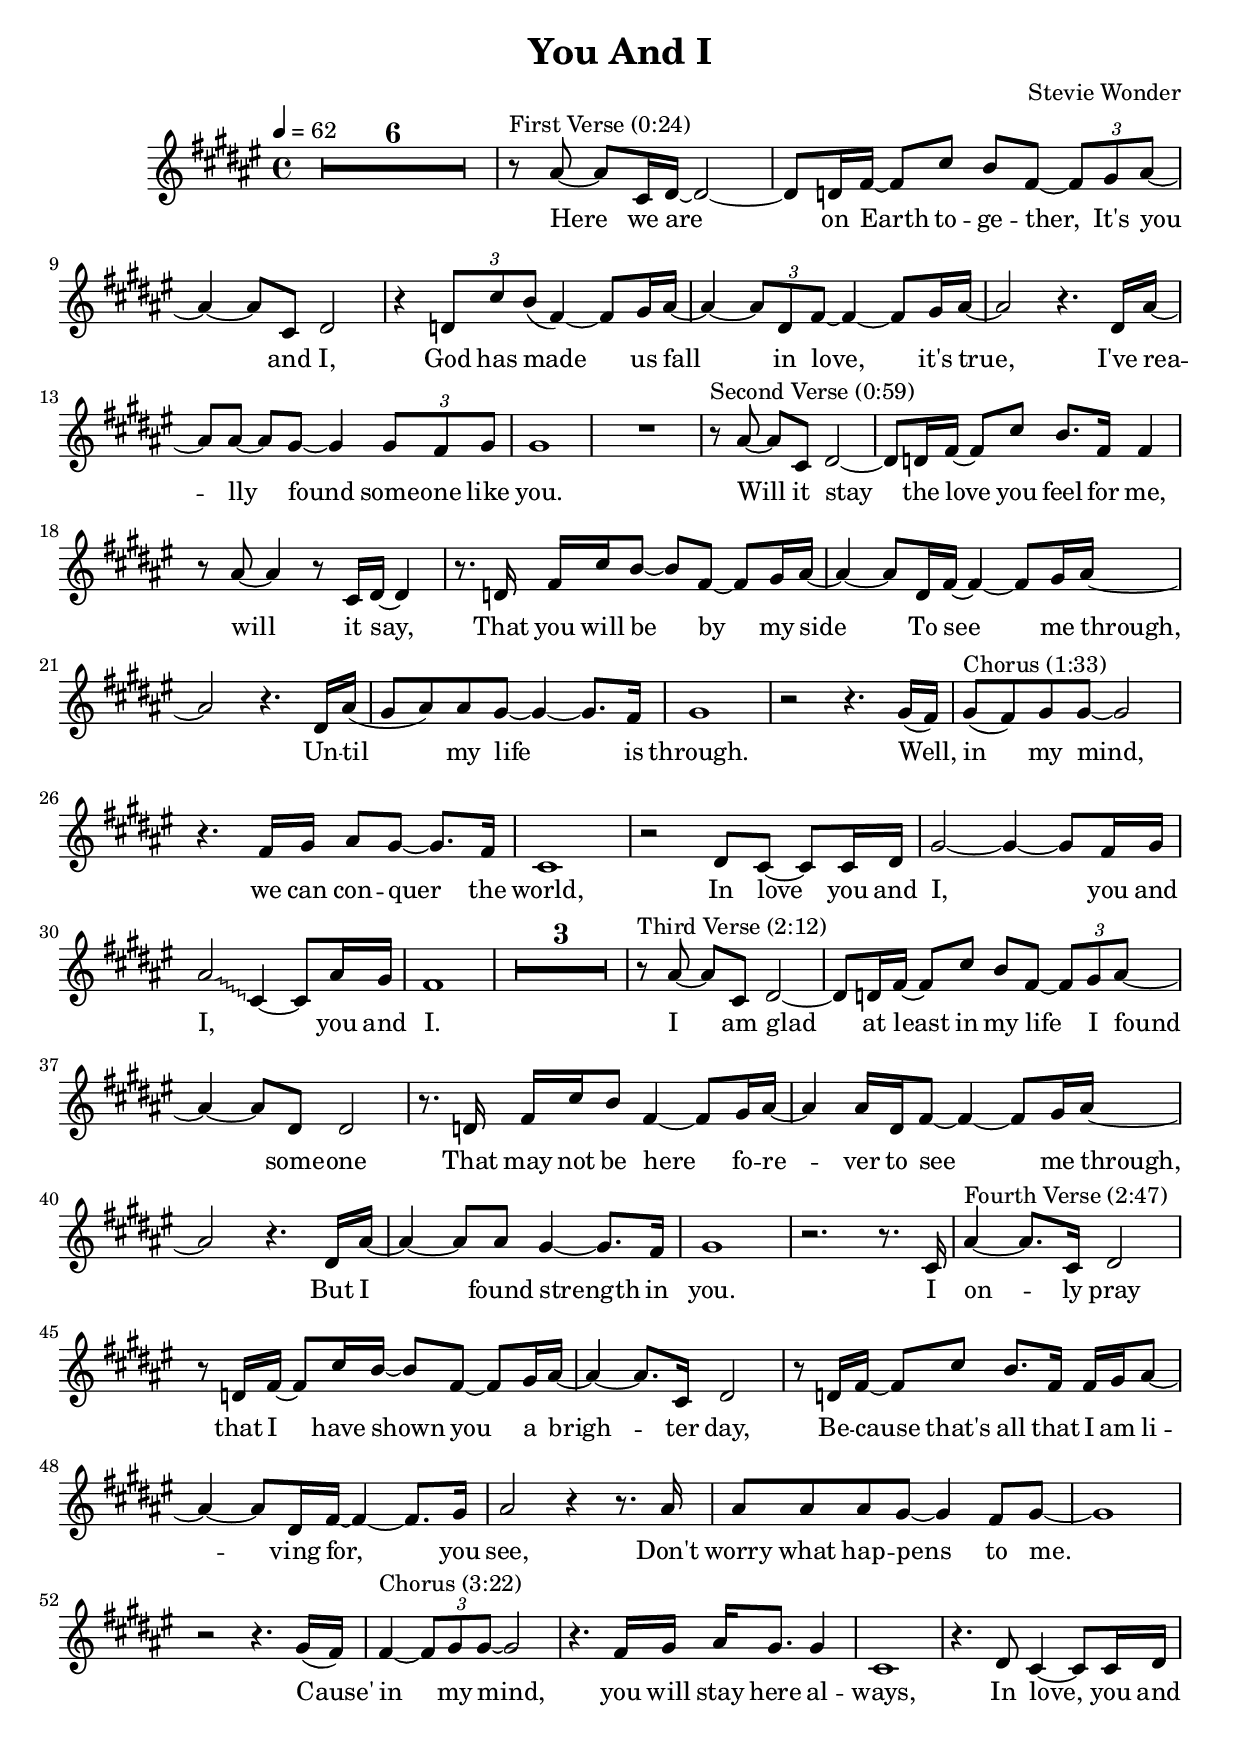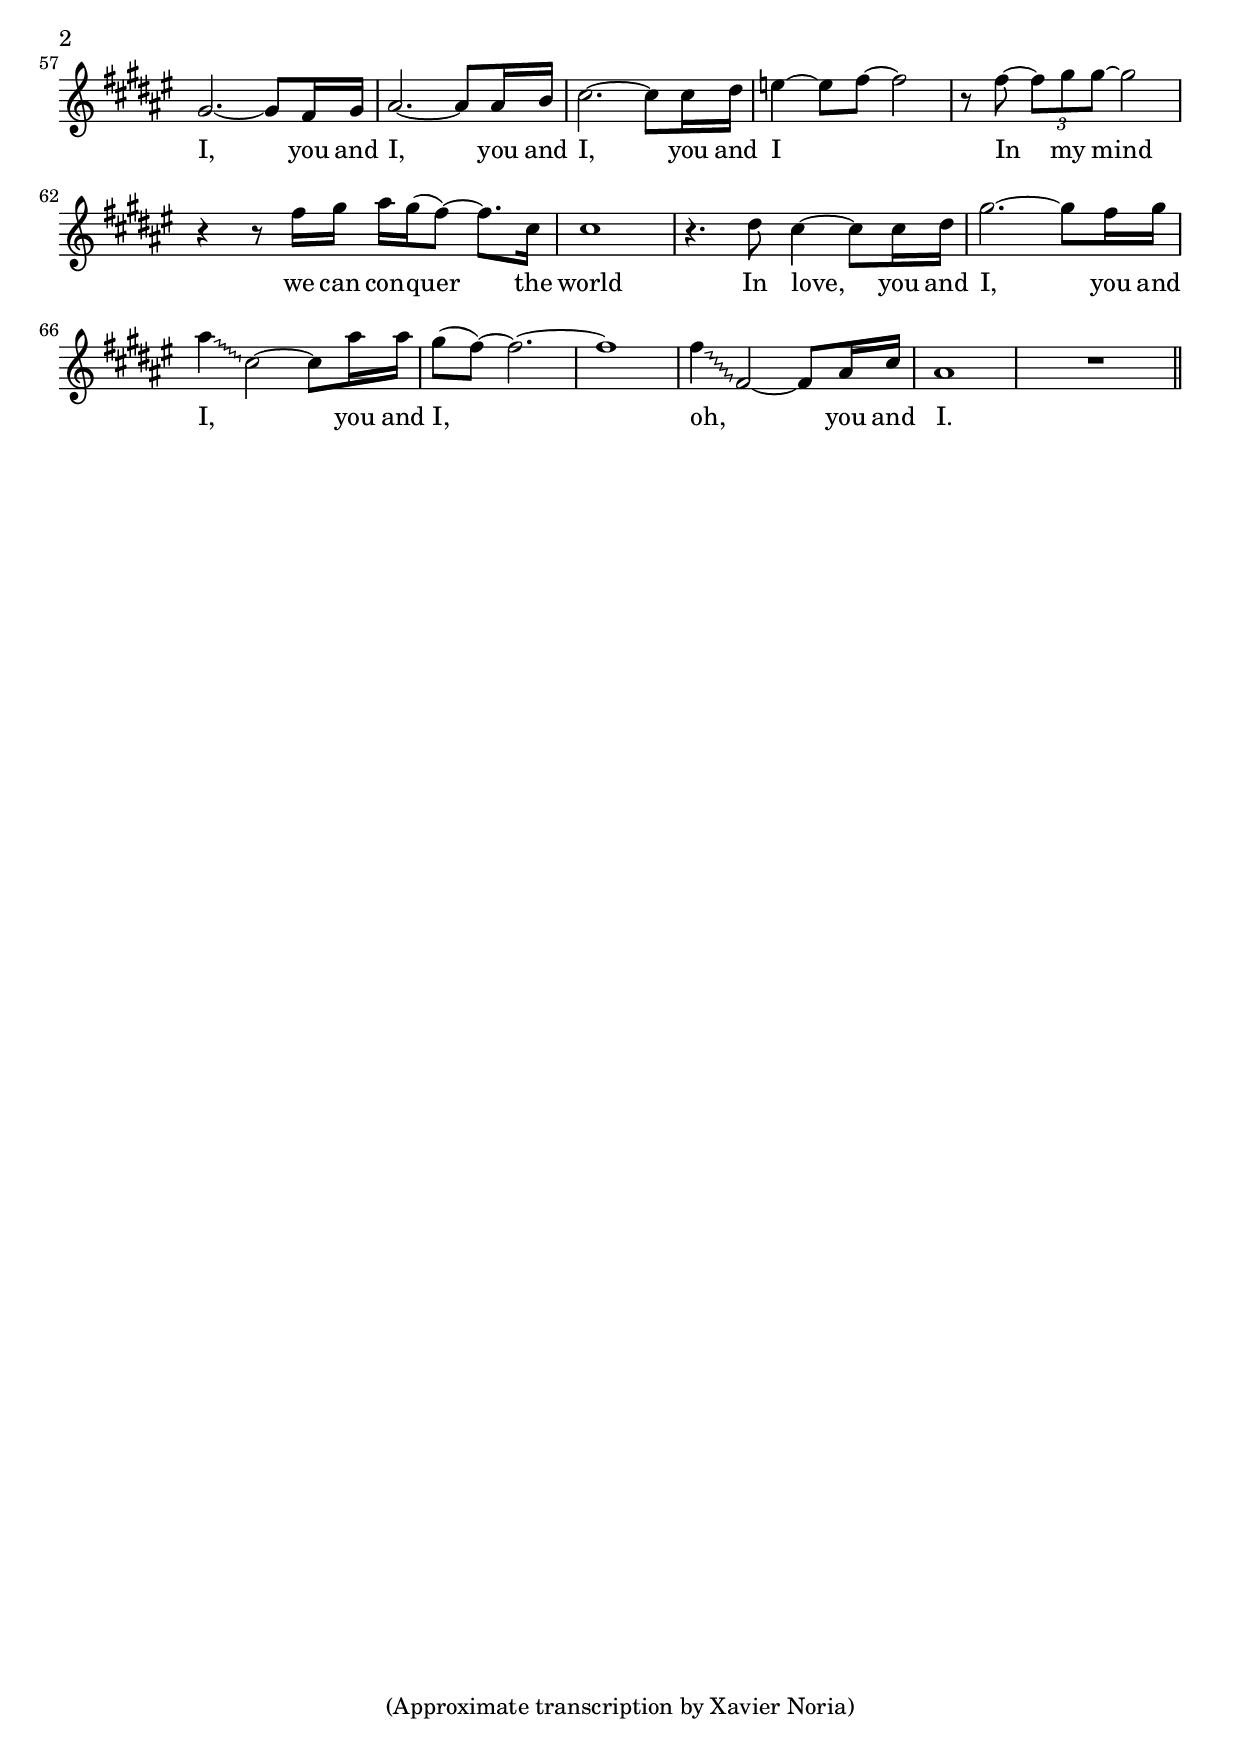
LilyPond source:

\version "2.16.1"

\include "english.ly"

\header {
  title    = "You And I"
  composer = "Stevie Wonder"
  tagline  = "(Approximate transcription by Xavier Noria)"
}

melody = \relative c'' {
  \clef treble
  \key fs \major
  \time 4/4
  \tempo 4 = 62

  \compressFullBarRests
  \override MultiMeasureRest #'expand-limit = #2
  \override Glissando #'style = #'zigzag


  % --- Introduction -----------------------------------------------------------

  % 1 ~ 0:00
  R1*6 |


  % --- First Verse ------------------------------------------------------------

  % 7 ~ 0:24
  r8^"First Verse (0:24)" as ~ as cs,16  ds16 ~ ds2 ~ |

  % 8 ~ 0:28
  ds8 d16 fs ~ fs8 cs' b fs ~ \times 2/3 { fs gs as ~ } |

  % 9 ~ 0:32
  as4 ~ as8 cs,8 ds2 |

  % 10 ~ 0:35
  r4 \times 2/3 { d8 cs' b( } fs4) ~ fs8 gs16 as ~ |

  % 11 ~ 0:39
  as4 ~ \times 2/3 { as8 ds, fs ~ } fs4 ~ fs8 gs16 as ~ |

  % 12 ~ 0:43
  as2 r4. ds,16 as' ~ |

  % 13 ~ 0:47
  as8[ as] ~ as gs ~ gs4 \times 2/3 { gs8 fs gs } |

  % 14 ~ 0:51
  gs1 |

  % 15 ~ 0:55
  R1 |


  % --- Second Verse -----------------------------------------------------------

  % 16 ~ 0:59
  r8^"Second Verse (0:59)" as8 ~ as[ cs,] ds2 ~ |

  % 17 ~ 1:03
  ds8 d16 fs ~ fs8 cs' b8. fs16 fs4 |

  % 18 ~ 1:06
  r8 as ~ as4 r8 cs,16 ds ~ ds4 |

  % 19 ~ 1:10
  r8. d16 fs cs' b8 ~ b8 fs ~ fs8 gs16 as ~ |

  % 20 ~ 1:14
  as4 ~ as8 ds,16 fs ~ fs4 ~ fs8 gs16 as ~ |

  % 21 ~ 1:18
  as2 r4. ds,16 as'( |

  % 22 ~ 1:22
  gs8 as8) as gs ~ gs4 ~ gs8. fs16  |

  % 23 ~ 1:26
  gs1 |

  % 24 ~ 1:30
  r2 r4. gs16( fs) |


  % --- Chrorus ----------------------------------------------------------------

  % 25 ~ 1:33
  gs8(^"Chorus (1:33)" fs8) gs8 gs ~ gs2 |

  % 26 ~ 1:37
  r4. fs16 gs as8 gs8 ~ gs8. fs16 |

  % 27 ~ 1:41
  cs1 |

  % 28 ~ 1:45
  r2 ds8 cs ~ cs cs16 ds |

  % 29 ~ 1:49
  gs2 ~ gs4 ~ gs8 fs16 gs16 |

  % 30 ~ 1:53
  as2 \glissando cs,4 ~ cs8 as'16 gs16 |

  % 31 ~ 1:57
  fs1 |


  % --- Bridge -----------------------------------------------------------------

  % 32 ~ 2:00
  R1*3


  % --- Third Verse ------------------------------------------------------------

  % 35 ~ 2:12
  r8^"Third Verse (2:12)" as ~ as[ cs,] ds2 ~ |

  % 36 ~ 2:16
  ds8 d16 fs ~ fs8 cs' b fs ~ \times 2/3 { fs gs as ~ } |

  % 37 ~ 2:20
  as4 ~ as8 ds,8 ds2 |

  % 38 ~ 2:24
  r8. d16 fs cs' b8 fs4 ~ fs8 gs16 as ~ |

  % 39 ~ 2:28
  as4 as16 ds,16 fs8 ~ fs4 ~ fs8 gs16 as ~ |

  % 40 ~ 2:3
  as2 r4. ds,16 as' ~ |

  % 41 ~ 2:35
  as4 ~ as8 as gs4 ~ gs8. fs16 |

  % 42 ~ 2:39
  gs1 |

  % 43 ~ 2:43
  r2. r8. cs,16 |


  % --- Fourth Verse -----------------------------------------------------------

  % 44 ~ 2:47
  as'4^"Fourth Verse (2:47)" ~ as8.[ cs,16] ds2 |

  % 45 ~ 2:51
  r8 d16[ fs] ~ fs8 cs'16 b ~ b8 fs ~ fs gs16 as ~ |

  % 46 ~ 2:55
  as4 ~ as8. cs,16 ds2 |

  % 47 ~ 2:59
  r8 d16[ fs] ~ fs8 cs' b8. fs16 fs gs as8 ~ |

  % 48 ~ 3:02
  as4 ~ as8 ds,16 fs ~ fs4 ~ fs8. gs16 |

  % 49 ~ 3:06
  as2 r4 r8. as16 |

  % 50 ~ 3:10
  as8 as as gs ~ gs4 fs8 gs ~ |

  % 51 ~ 3:14
  gs1 |

  % 52 ~ 3:18
  r2 r4. gs16( fs) |


  % --- Chorus -----------------------------------------------------------------

  % 53 ~ 3:22
  fs4^"Chorus (3:22)" ~ \times 2/3 { fs8 gs gs ~ } gs2 |

  % 54 ~ 3:26
  r4. fs16[ gs] as gs8. gs4 |

  % 55 ~ 3:30
  cs,1 |

  % 56 ~ 3:33
  r4. ds8 cs4 ~ cs8 cs16 ds |

  % 57 ~ 3:37
  gs2. ~ gs8 fs16 gs |

  % 58 ~ 3:41
  as2. ~ as8 as16 b |

  % 59 ~ 3:45
  cs2. ~ cs8 cs16 ds |

  % 60 ~ 3:49
  e4 ~ e8 fs8 ~ fs2 |

  % 61 ~ 3:53
  r8 fs ~ \times 2/3 { fs gs gs ~ } gs2 |

  % 62 ~ 3:57
  r4 r8 fs16 gs as gs( fs8) ~ fs8. cs16 |

  % 63 ~ 4:00
  cs1 |

  % 65 ~ 4:04
  r4. ds8 cs4 ~ cs8 cs16 ds |

  % 66 ~ 4:08
  gs2. ~ gs8 fs16 gs |

  % 67 ~ 4:12
  as4 \glissando cs,2 ~ cs8 as'16 as |

  % 68 ~ 4:16
  gs8( fs) ~ fs2. ~ |

  % 69 ~ 4:20
  fs1 |

  % 70 ~ 4:24
  fs4 \glissando fs,2 ~ fs8 as16 cs |

  % 71 ~ 4:28
  as1 |

  % 72 ~ 4:32
  R1 \bar "||"
}

\addlyrics {
  Here we are on Earth to -- ge -- ther,
  It's you and I,
  God has made us fall in love, it's true,
  I've rea -- lly found some -- one like you.

  Will it stay the love you feel for me, will it say,
  That you will be by my side
  To see me through,
  Un -- til my life is through.

  Well, in my mind, we can con -- quer the world,
  In love you and I, you and I, _ you and I.

  I am glad at least in my life I found some -- one
  That may not be here fo -- re -- ver to see me through,
  But I found strength in you.

  I on -- ly pray that I have shown you a brigh -- ter day,
  Be -- cause that's all that I am li -- ving for, you see,
  Don't worry what hap -- pens to me.

  Cause' in my mind, you will stay here al -- ways,
  In love, you and I, you and I, you and I, you and I _
  In my mind we can con -- quer the world
  In love, you and I, you and I, _ you and I, oh, _ you and I.
}

\score {
  \new Staff \melody
}
